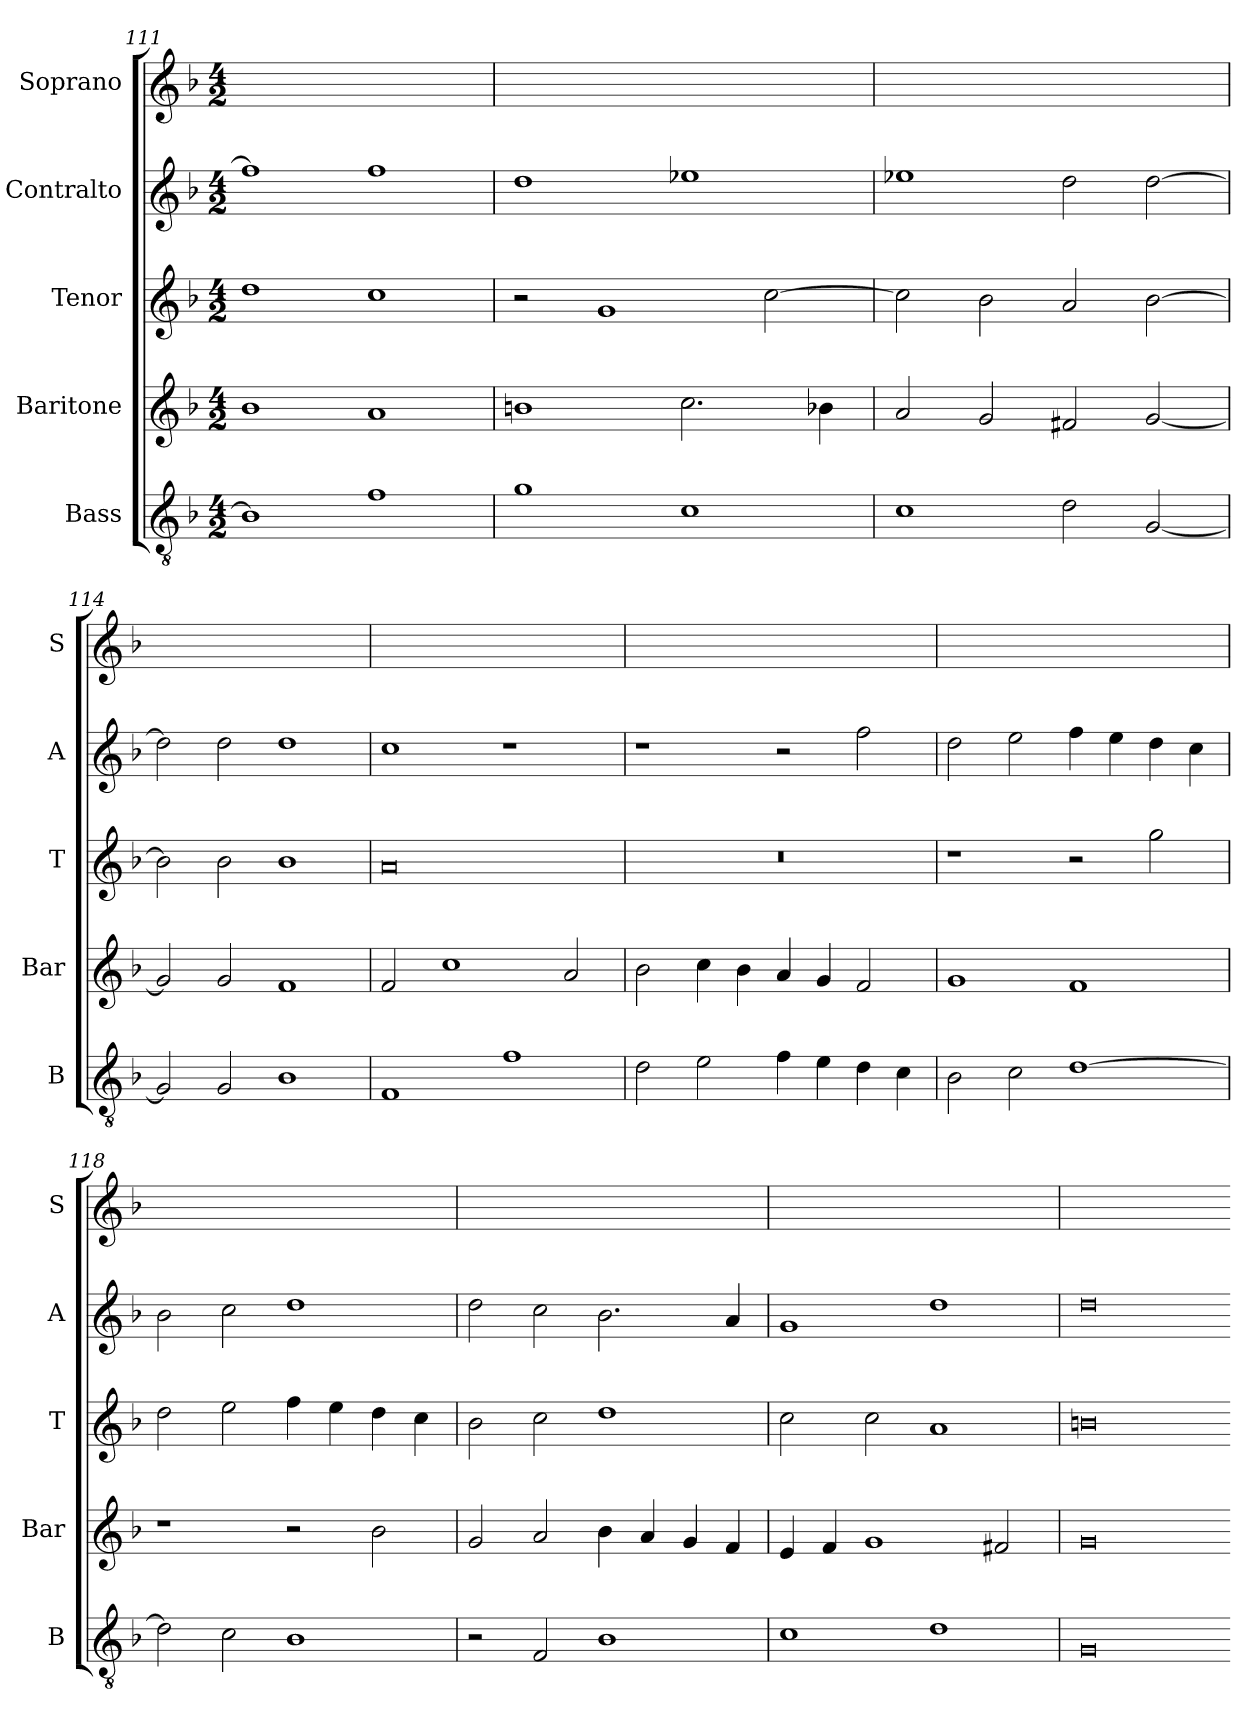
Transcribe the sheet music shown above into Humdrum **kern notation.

**kern	**kern	**kern	**kern	**kern
*part5	*part4	*part3	*part2	*part1
*staff5	*staff4	*staff3	*staff2	*staff1
*I"Bass	*I"Baritone	*I"Tenor	*I"Contralto	*I"Soprano
*I'B	*I'Bar	*I'T	*I'A	*I'S
*clefGv2	*clefG2	*clefG2	*clefG2	*clefG2
*k[b-]	*k[b-]	*k[b-]	*k[b-]	*k[b-]
*G:dor	*G:dor	*G:dor	*G:dor	*G:dor
*M4/2	*M4/2	*M4/2	*M4/2	*M4/2
=111	=111	=111	=111	=111
1B-]	1b-	1dd	1ff]	0ryy
1f	1a	1cc	1ff	.
=112	=112	=112	=112	=112
1g	1bn	2r	1dd	0ryy
.	.	1g	.	.
1c	2.cc	.	1ee-X	.
.	.	[2cc	.	.
.	4b-X	.	.	.
=113	=113	=113	=113	=113
1c	2a	2cc]	1ee-X	0ryy
.	2g	2b-	.	.
2d	2f#X	2a	2dd	.
[2G	[2g	[2b-	[2dd	.
=114	=114	=114	=114	=114
2G]	2g]	2b-]	2dd]	0ryy
2G	2g	2b-	2dd	.
1B-	1f	1b-	1dd	.
=115	=115	=115	=115	=115
1F	2f	0a	1cc	0ryy
.	1cc	.	.	.
1f	.	.	1r	.
.	2a	.	.	.
=116	=116	=116	=116	=116
2d	2b-	0r	1r	0ryy
2e	4cc	.	.	.
.	4b-	.	.	.
4f	4a	.	2r	.
4e	4g	.	.	.
4d	2f	.	2ff	.
4c	.	.	.	.
=117	=117	=117	=117	=117
2B-	1g	1r	2dd	0ryy
2c	.	.	2ee	.
[1d	1f	2r	4ff	.
.	.	.	4ee	.
.	.	2gg	4dd	.
.	.	.	4cc	.
=118	=118	=118	=118	=118
2d]	1r	2dd	2b-	0ryy
2c	.	2ee	2cc	.
1B-	2r	4ff	1dd	.
.	.	4ee	.	.
.	2b-	4dd	.	.
.	.	4cc	.	.
=119	=119	=119	=119	=119
2r	2g	2b-	2dd	0ryy
2F	2a	2cc	2cc	.
1B-	4b-	1dd	2.b-	.
.	4a	.	.	.
.	4g	.	.	.
.	4f	.	4a	.
=120	=120	=120	=120	=120
1c	4e	2cc	1g	0ryy
.	4f	.	.	.
.	1g	2cc	.	.
1d	.	1a	1dd	.
.	2f#X	.	.	.
=121	=121	=121	=121	=121
0G	0g	0bn	0dd	0ryy
=-	=-	=-	=-	=-
*-	*-	*-	*-	*-
